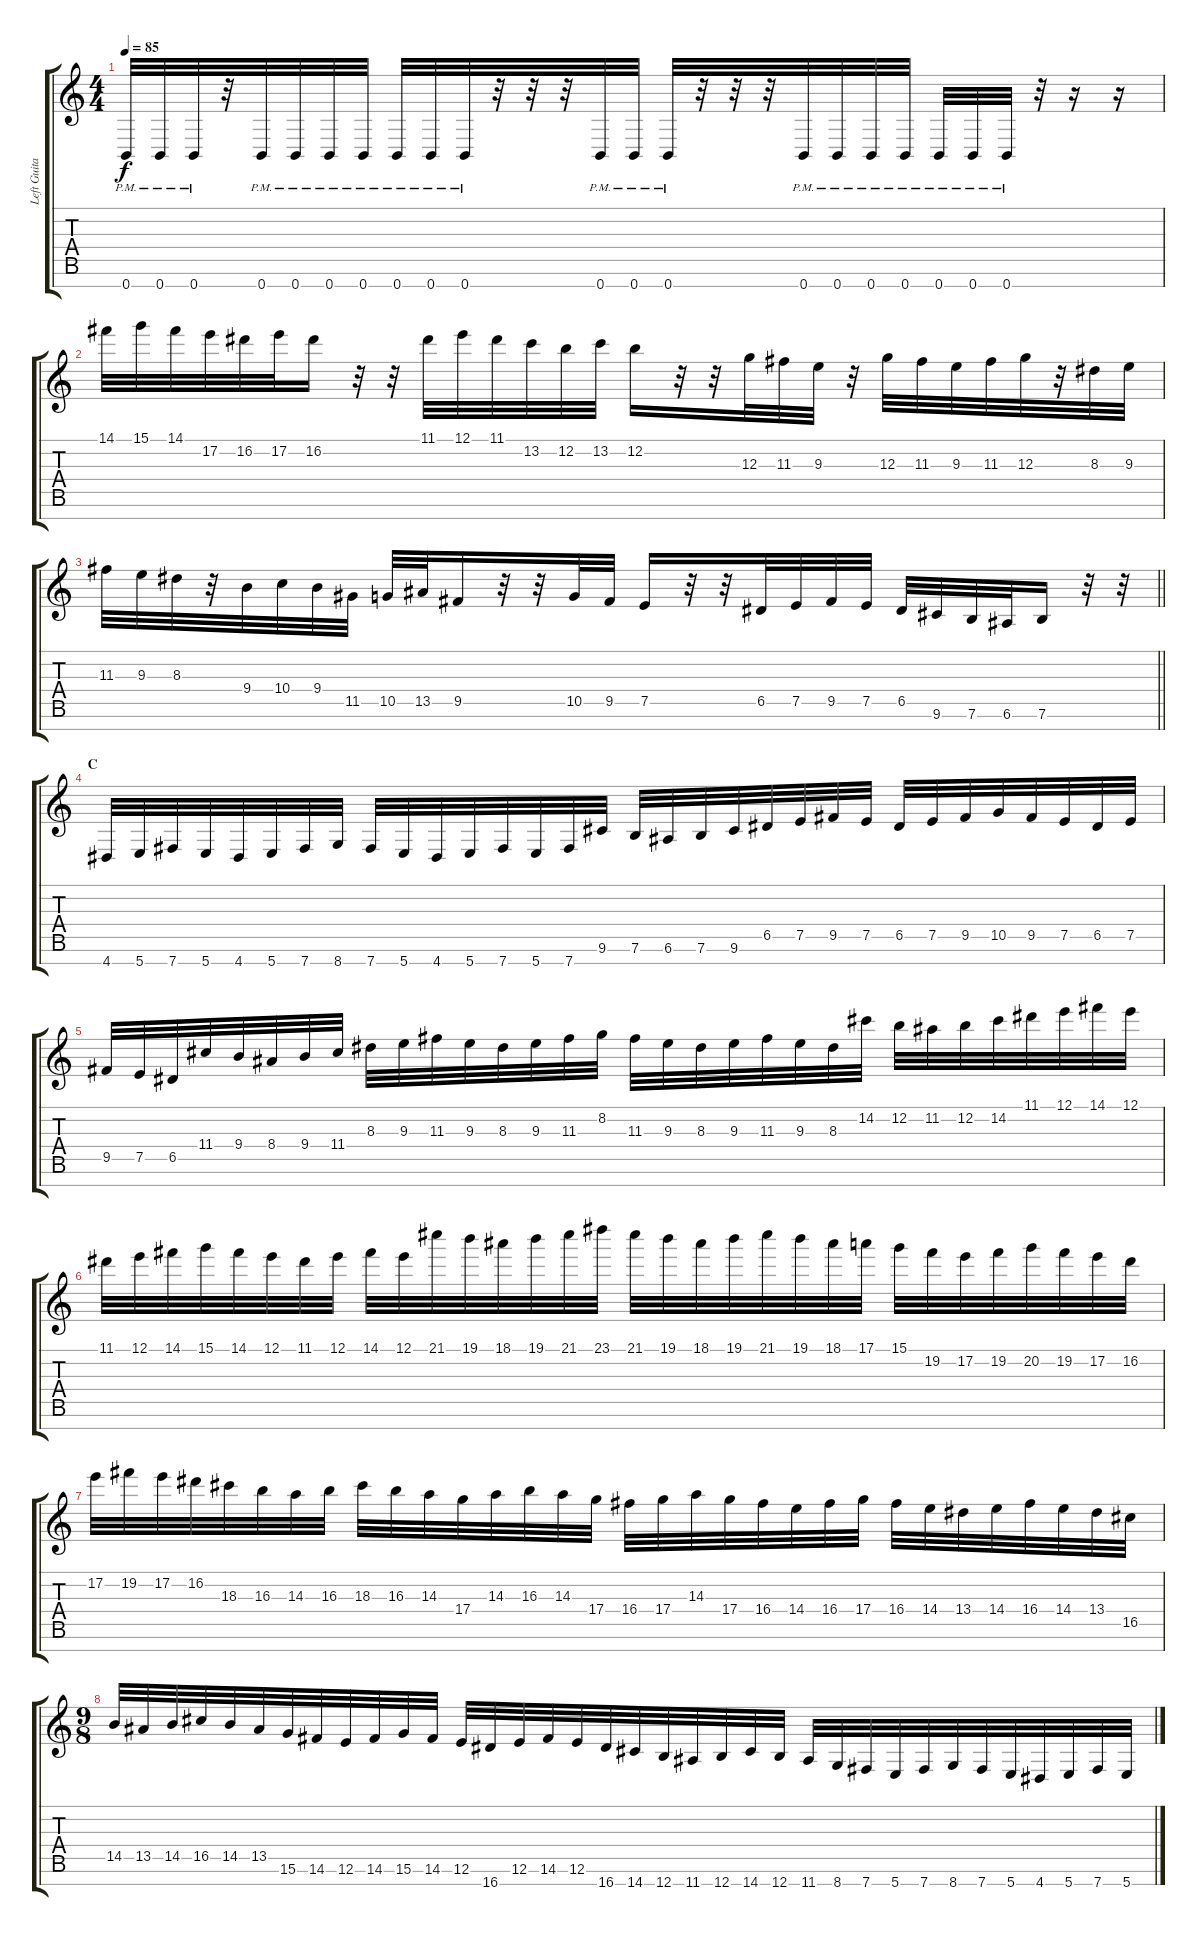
\track ("Left Guitar" "Left Guita") {instrument distortionguitar}
\staff {score tabs}
\tuning (E4 B3 G3 D3 A2 E2 B1) {hide}
\ts (4 4)
\tempo 85
\clef g2
\ks c
0.7{pm}.32{dy f} 0.7{pm}.32 0.7{pm}.32 r.32 0.7{pm}.32 0.7{pm}.32 0.7{pm}.32 0.7{pm}.32 0.7{pm}.32 0.7{pm}.32 0.7{pm}.32 r.32 r.32 r.32 0.7{pm}.32 0.7{pm}.32 0.7{pm}.32 r.32 r.32 r.32 0.7{pm}.32 0.7{pm}.32 0.7{pm}.32 0.7{pm}.32 0.7{pm}.32 0.7{pm}.32 0.7{pm}.32 r.32 r.16 r.16 |
14.1.32{volume 14} 15.1.32 14.1.32 17.2.32 16.2.32 17.2.32 16.2.16 r.32 r.32 11.1.32 12.1.32 11.1.32 13.2.32 12.2.32 13.2.32 12.2.16 r.32 r.32 12.3.32 11.3.32 9.3.32 r.32 12.3.32 11.3.32 9.3.32 11.3.32 12.3.32 r.32 8.3.32 9.3.32 |
\barLineRight lightlight
11.3.32 9.3.32 8.3.32 r.32 9.4.32 10.4.32 9.4.32 11.5.32 10.5.32 13.5.32 9.5.16 r.32 r.32 10.5.32 9.5.32 7.5.16 r.32 r.32 6.5.32 7.5.32 9.5.32 7.5.32 6.5.32 9.6.32 7.6.32 6.6.32 7.6.16 r.32 r.32 |
\section ("" "C")
4.7.32{volume 13} 5.7.32 7.7.32 5.7.32 4.7.32 5.7.32 7.7.32 8.7.32 7.7.32 5.7.32 4.7.32 5.7.32 7.7.32 5.7.32 7.7.32 9.6.32 7.6.32 6.6.32 7.6.32 9.6.32 6.5.32 7.5.32 9.5.32 7.5.32 6.5.32 7.5.32 9.5.32 10.5.32 9.5.32 7.5.32 6.5.32 7.5.32 |
9.5.32 7.5.32 6.5.32 11.4.32 9.4.32 8.4.32 9.4.32 11.4.32 8.3.32 9.3.32 11.3.32 9.3.32 8.3.32 9.3.32 11.3.32 8.2.32 11.3.32 9.3.32 8.3.32 9.3.32 11.3.32 9.3.32 8.3.32 14.2.32 12.2.32 11.2.32 12.2.32 14.2.32 11.1.32 12.1.32 14.1.32 12.1.32 |
11.1.32 12.1.32 14.1.32 15.1.32 14.1.32 12.1.32 11.1.32 12.1.32 14.1.32 12.1.32 21.1.32 19.1.32 18.1.32 19.1.32 21.1.32 23.1.32 21.1.32 19.1.32 18.1.32 19.1.32 21.1.32 19.1.32 18.1.32 17.1.32 15.1.32 19.2.32 17.2.32 19.2.32 20.2.32 19.2.32 17.2.32 16.2.32 |
17.2.32 19.2.32 17.2.32 16.2.32 18.3.32 16.3.32 14.3.32 16.3.32 18.3.32 16.3.32 14.3.32 17.4.32 14.3.32 16.3.32 14.3.32 17.4.32 16.4.32 17.4.32 14.3.32 17.4.32 16.4.32 14.4.32 16.4.32 17.4.32 16.4.32 14.4.32 13.4.32 14.4.32 16.4.32 14.4.32 13.4.32 16.5.32 |
\ts (9 8)
14.5.32 13.5.32 14.5.32 16.5.32 14.5.32 13.5.32 15.6.32 14.6.32 12.6.32 14.6.32 15.6.32 14.6.32 12.6.32 16.7.32 12.6.32 14.6.32 12.6.32 16.7.32 14.7.32 12.7.32 11.7.32 12.7.32 14.7.32 12.7.32 11.7.32 8.7.32 7.7.32 5.7.32 7.7.32 8.7.32 7.7.32 5.7.32 4.7.32 5.7.32 7.7.32 5.7.32
